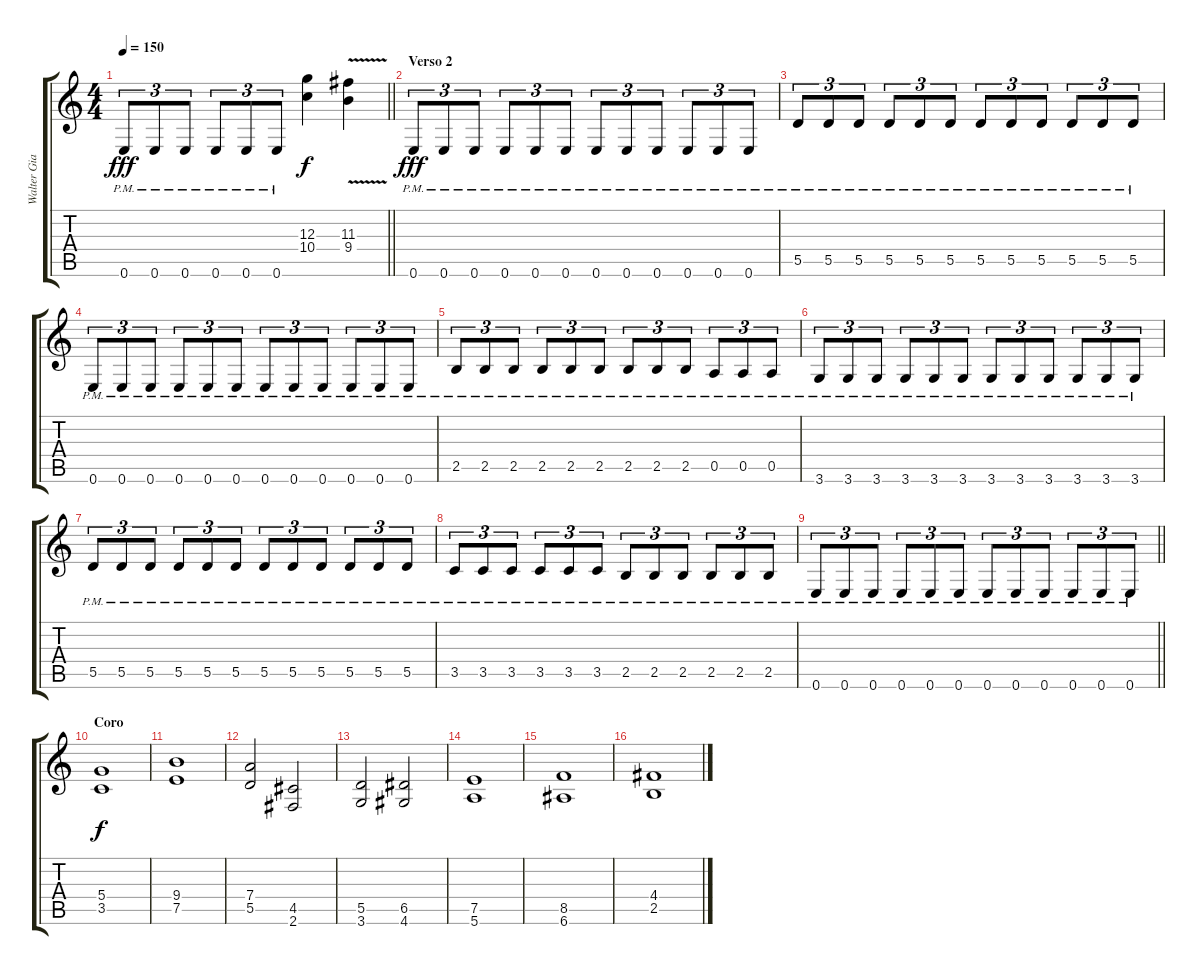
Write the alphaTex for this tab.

\track ("Walter Giardino" "Walter Gia") {instrument distortionguitar}
\staff {score tabs}
\tuning (E4 B3 G3 D3 A2 E2) {hide}
\ts (4 4)
\tempo 150
\clef g2
\barLineRight lightlight
\ks c
0.6{pm}.8{tu (3 2) dy fff} 0.6{pm}.8{tu (3 2)} 0.6{pm}.8{tu (3 2)} 0.6{pm}.8{tu (3 2)} 0.6{pm}.8{tu (3 2)} 0.6{pm}.8{tu (3 2)} (12.3 10.4).4{dy f} (11.3{v} 9.4{v}).4 |
\section ("" "Verso 2")
0.6{pm}.8{tu (3 2) dy fff} 0.6{pm}.8{tu (3 2)} 0.6{pm}.8{tu (3 2)} 0.6{pm}.8{tu (3 2)} 0.6{pm}.8{tu (3 2)} 0.6{pm}.8{tu (3 2)} 0.6{pm}.8{tu (3 2)} 0.6{pm}.8{tu (3 2)} 0.6{pm}.8{tu (3 2)} 0.6{pm}.8{tu (3 2)} 0.6{pm}.8{tu (3 2)} 0.6{pm}.8{tu (3 2)} |
5.5{pm}.8{tu (3 2)} 5.5{pm}.8{tu (3 2)} 5.5{pm}.8{tu (3 2)} 5.5{pm}.8{tu (3 2)} 5.5{pm}.8{tu (3 2)} 5.5{pm}.8{tu (3 2)} 5.5{pm}.8{tu (3 2)} 5.5{pm}.8{tu (3 2)} 5.5{pm}.8{tu (3 2)} 5.5{pm}.8{tu (3 2)} 5.5{pm}.8{tu (3 2)} 5.5{pm}.8{tu (3 2)} |
0.6{pm}.8{tu (3 2)} 0.6{pm}.8{tu (3 2)} 0.6{pm}.8{tu (3 2)} 0.6{pm}.8{tu (3 2)} 0.6{pm}.8{tu (3 2)} 0.6{pm}.8{tu (3 2)} 0.6{pm}.8{tu (3 2)} 0.6{pm}.8{tu (3 2)} 0.6{pm}.8{tu (3 2)} 0.6{pm}.8{tu (3 2)} 0.6{pm}.8{tu (3 2)} 0.6{pm}.8{tu (3 2)} |
2.5{pm}.8{tu (3 2)} 2.5{pm}.8{tu (3 2)} 2.5{pm}.8{tu (3 2)} 2.5{pm}.8{tu (3 2)} 2.5{pm}.8{tu (3 2)} 2.5{pm}.8{tu (3 2)} 2.5{pm}.8{tu (3 2)} 2.5{pm}.8{tu (3 2)} 2.5{pm}.8{tu (3 2)} 0.5{pm}.8{tu (3 2)} 0.5{pm}.8{tu (3 2)} 0.5{pm}.8{tu (3 2)} |
3.6{pm}.8{tu (3 2)} 3.6{pm}.8{tu (3 2)} 3.6{pm}.8{tu (3 2)} 3.6{pm}.8{tu (3 2)} 3.6{pm}.8{tu (3 2)} 3.6{pm}.8{tu (3 2)} 3.6{pm}.8{tu (3 2)} 3.6{pm}.8{tu (3 2)} 3.6{pm}.8{tu (3 2)} 3.6{pm}.8{tu (3 2)} 3.6{pm}.8{tu (3 2)} 3.6{pm}.8{tu (3 2)} |
5.5{pm}.8{tu (3 2)} 5.5{pm}.8{tu (3 2)} 5.5{pm}.8{tu (3 2)} 5.5{pm}.8{tu (3 2)} 5.5{pm}.8{tu (3 2)} 5.5{pm}.8{tu (3 2)} 5.5{pm}.8{tu (3 2)} 5.5{pm}.8{tu (3 2)} 5.5{pm}.8{tu (3 2)} 5.5{pm}.8{tu (3 2)} 5.5{pm}.8{tu (3 2)} 5.5{pm}.8{tu (3 2)} |
3.5{pm}.8{tu (3 2)} 3.5{pm}.8{tu (3 2)} 3.5{pm}.8{tu (3 2)} 3.5{pm}.8{tu (3 2)} 3.5{pm}.8{tu (3 2)} 3.5{pm}.8{tu (3 2)} 2.5{pm}.8{tu (3 2)} 2.5{pm}.8{tu (3 2)} 2.5{pm}.8{tu (3 2)} 2.5{pm}.8{tu (3 2)} 2.5{pm}.8{tu (3 2)} 2.5{pm}.8{tu (3 2)} |
\barLineRight lightlight
0.6{pm}.8{tu (3 2)} 0.6{pm}.8{tu (3 2)} 0.6{pm}.8{tu (3 2)} 0.6{pm}.8{tu (3 2)} 0.6{pm}.8{tu (3 2)} 0.6{pm}.8{tu (3 2)} 0.6{pm}.8{tu (3 2)} 0.6{pm}.8{tu (3 2)} 0.6{pm}.8{tu (3 2)} 0.6{pm}.8{tu (3 2)} 0.6{pm}.8{tu (3 2)} 0.6{pm}.8{tu (3 2)} |
\section ("" "Coro")
(5.4 3.5).1{dy f} |
(9.4 7.5).1 |
(7.4 5.5).2 (4.5 2.6).2 |
(5.5 3.6).2 (6.5 4.6).2 |
(7.5 5.6).1 |
(8.5 6.6).1 |
(4.4 2.5).1
